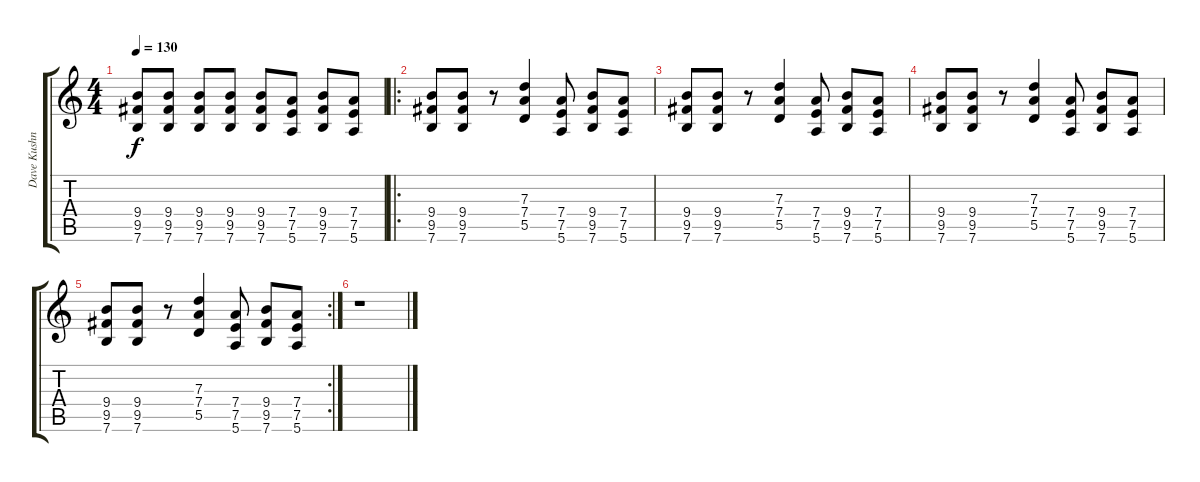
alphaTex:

\track ("Dave Kushner" "Dave Kushn") {instrument distortionguitar}
\staff {score tabs}
\tuning (E4 B3 G3 D3 A2 E2) {hide}
\ts (4 4)
\tempo 130
\clef g2
\ks c
(9.4 9.5 7.6).8{dy f} (9.4 9.5 7.6).8 (9.4 9.5 7.6).8 (9.4 9.5 7.6).8 (9.4 9.5 7.6).8 (7.4 7.5 5.6).8 (9.4 9.5 7.6).8 (7.4 7.5 5.6).8 |
\ro
(9.4 9.5 7.6).8 (9.4 9.5 7.6).8 r.8 (7.3 7.4 5.5).4 (7.4 7.5 5.6).8 (9.4 9.5 7.6).8 (7.4 7.5 5.6).8 |
(9.4 9.5 7.6).8 (9.4 9.5 7.6).8 r.8 (7.3 7.4 5.5).4 (7.4 7.5 5.6).8 (9.4 9.5 7.6).8 (7.4 7.5 5.6).8 |
(9.4 9.5 7.6).8 (9.4 9.5 7.6).8 r.8 (7.3 7.4 5.5).4 (7.4 7.5 5.6).8 (9.4 9.5 7.6).8 (7.4 7.5 5.6).8 |
\rc 2
(9.4 9.5 7.6).8 (9.4 9.5 7.6).8 r.8 (7.3 7.4 5.5).4 (7.4 7.5 5.6).8 (9.4 9.5 7.6).8 (7.4 7.5 5.6).8 |
r.1
